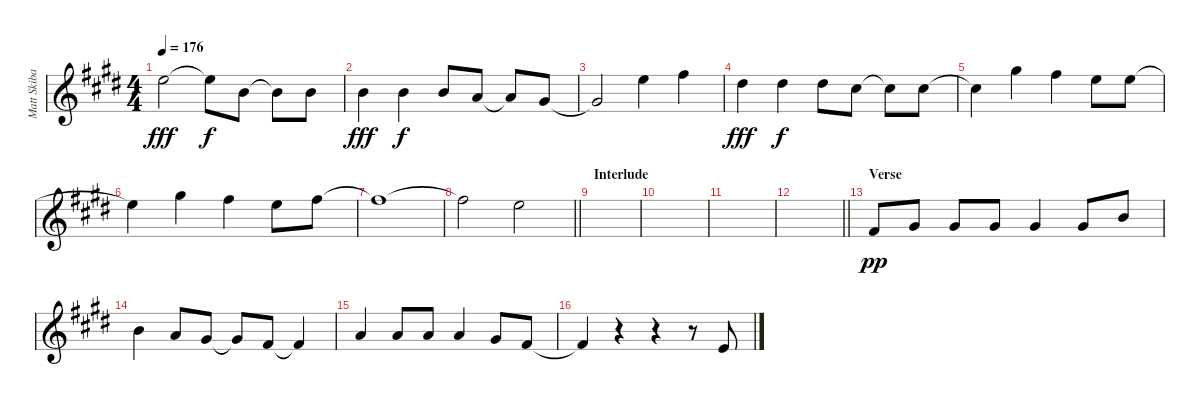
\track ("Matt Skiba - Vocals" "Matt Skiba") {instrument distortionguitar}
\staff {score}
\tuning (E4 B3 G3 D3 A2 E2) {hide}
\ts (4 4)
\tempo 176
\clef g2
\ks e
0.1.2{dy fff} 0.1{t}.8{dy f} 0.2.8 0.2{t}.8 0.2.8 |
0.2.4{dy fff} 0.2.4{dy f} 0.2.8 2.3.8 2.3{t}.8 1.3.8 |
1.3{t}.2 0.1.4 2.1.4 |
4.2.4{dy fff} 4.2.4{dy f} 8.3.8 2.2.8 2.2{t}.8 2.2.8 |
2.2{t}.4 4.1.4 2.1.4 0.1.8 0.1.8 |
0.1{t}.4 4.1.4 2.1.4 0.1.8 2.1.8 |
2.1{t}.1 |
\barLineRight lightlight
2.1{t}.2 0.1.2 |
\section ("" "Interlude")
|
|
|
\barLineRight lightlight
|
\section ("" "Verse")
4.4.8{dy pp} 6.4.8 1.3.8 1.3.8 1.3.4 1.3.8 0.2.8 |
0.2.4 2.3.8 1.3.8 1.3{t}.8 4.4.8 4.4{t}.4 |
7.4.4 2.3.8 2.3.8 2.3.4 1.3.8 4.4.8 |
4.4{t}.4 r.4 r.4 r.8 2.4.8
